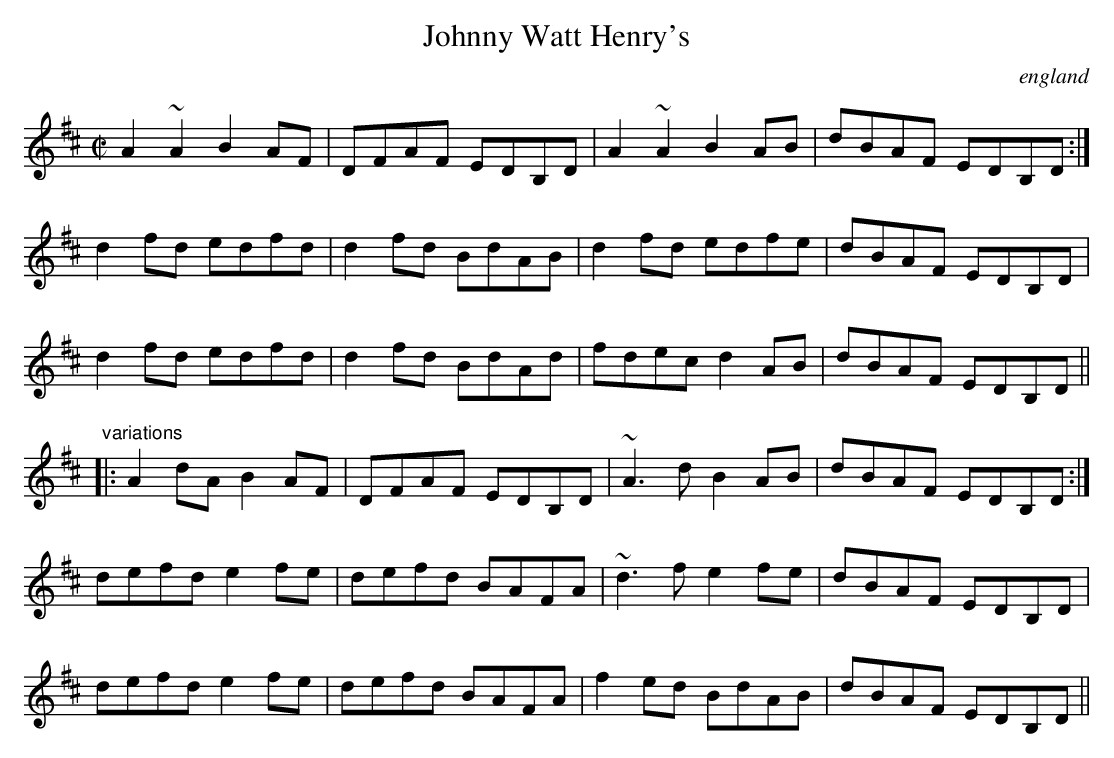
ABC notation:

X:1
T:Johnny Watt Henry's
O:england
M:C|
K:D
A2~A2 B2AF|DFAF EDB,D|A2~A2 B2AB|dBAF EDB,D:|
d2fd edfd|d2fd BdAB|d2fd edfe|dBAF EDB,D|
d2fd edfd|d2fd BdAd|fdec d2AB|dBAF EDB,D||
"variations"
|:A2dA B2AF|DFAF EDB,D|~A3d B2AB|dBAF EDB,D:|
defd e2fe|defd BAFA|~d3f e2fe|dBAF EDB,D|
defd e2fe|defd BAFA|f2ed BdAB|dBAF EDB,D||
